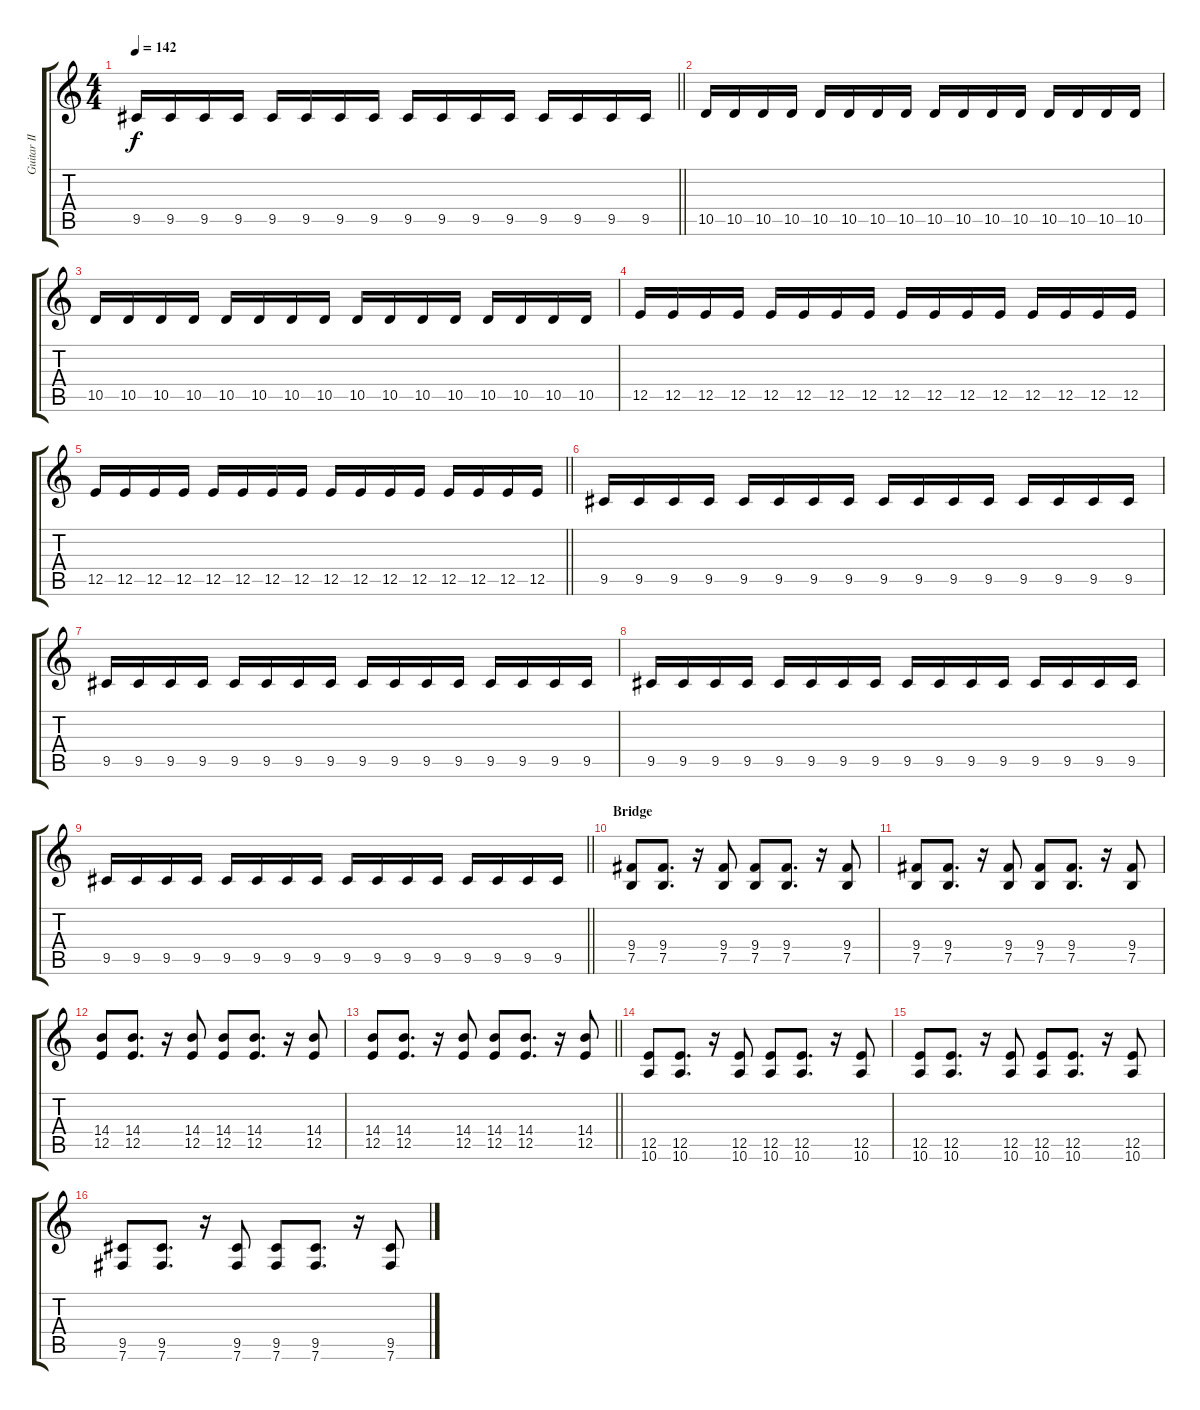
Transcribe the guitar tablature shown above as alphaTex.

\track ("Guitar II" "Guitar II") {instrument distortionguitar}
\staff {score tabs}
\tuning (B3 Gb3 D3 A2 E2 B1) {hide}
\ts (4 4)
\tempo 142
\clef g2
\barLineRight lightlight
\ks c
9.5.16{dy f} 9.5.16 9.5.16 9.5.16 9.5.16 9.5.16 9.5.16 9.5.16 9.5.16 9.5.16 9.5.16 9.5.16 9.5.16 9.5.16 9.5.16 9.5.16 |
\section ("" "")
10.5.16 10.5.16 10.5.16 10.5.16 10.5.16 10.5.16 10.5.16 10.5.16 10.5.16 10.5.16 10.5.16 10.5.16 10.5.16 10.5.16 10.5.16 10.5.16 |
10.5.16 10.5.16 10.5.16 10.5.16 10.5.16 10.5.16 10.5.16 10.5.16 10.5.16 10.5.16 10.5.16 10.5.16 10.5.16 10.5.16 10.5.16 10.5.16 |
12.5.16 12.5.16 12.5.16 12.5.16 12.5.16 12.5.16 12.5.16 12.5.16 12.5.16 12.5.16 12.5.16 12.5.16 12.5.16 12.5.16 12.5.16 12.5.16 |
\barLineRight lightlight
12.5.16 12.5.16 12.5.16 12.5.16 12.5.16 12.5.16 12.5.16 12.5.16 12.5.16 12.5.16 12.5.16 12.5.16 12.5.16 12.5.16 12.5.16 12.5.16 |
\section ("" "")
9.5.16 9.5.16 9.5.16 9.5.16 9.5.16 9.5.16 9.5.16 9.5.16 9.5.16 9.5.16 9.5.16 9.5.16 9.5.16 9.5.16 9.5.16 9.5.16 |
9.5.16 9.5.16 9.5.16 9.5.16 9.5.16 9.5.16 9.5.16 9.5.16 9.5.16 9.5.16 9.5.16 9.5.16 9.5.16 9.5.16 9.5.16 9.5.16 |
9.5.16 9.5.16 9.5.16 9.5.16 9.5.16 9.5.16 9.5.16 9.5.16 9.5.16 9.5.16 9.5.16 9.5.16 9.5.16 9.5.16 9.5.16 9.5.16 |
\barLineRight lightlight
9.5.16 9.5.16 9.5.16 9.5.16 9.5.16 9.5.16 9.5.16 9.5.16 9.5.16 9.5.16 9.5.16 9.5.16 9.5.16 9.5.16 9.5.16 9.5.16 |
\section ("" "Bridge")
(9.4 7.5).8{volume 11} (9.4 7.5).8{d} r.16 (9.4 7.5).8 (9.4 7.5).8 (9.4 7.5).8{d} r.16 (9.4 7.5).8 |
(9.4 7.5).8 (9.4 7.5).8{d} r.16 (9.4 7.5).8 (9.4 7.5).8 (9.4 7.5).8{d} r.16 (9.4 7.5).8 |
(14.4 12.5).8 (14.4 12.5).8{d} r.16 (14.4 12.5).8 (14.4 12.5).8 (14.4 12.5).8{d} r.16 (14.4 12.5).8 |
\barLineRight lightlight
(14.4 12.5).8 (14.4 12.5).8{d} r.16 (14.4 12.5).8 (14.4 12.5).8 (14.4 12.5).8{d} r.16 (14.4 12.5).8 |
\section ("" "")
(12.5 10.6).8 (12.5 10.6).8{d} r.16 (12.5 10.6).8 (12.5 10.6).8 (12.5 10.6).8{d} r.16 (12.5 10.6).8 |
(12.5 10.6).8 (12.5 10.6).8{d} r.16 (12.5 10.6).8 (12.5 10.6).8 (12.5 10.6).8{d} r.16 (12.5 10.6).8 |
(9.5 7.6).8 (9.5 7.6).8{d} r.16 (9.5 7.6).8 (9.5 7.6).8 (9.5 7.6).8{d} r.16 (9.5 7.6).8
